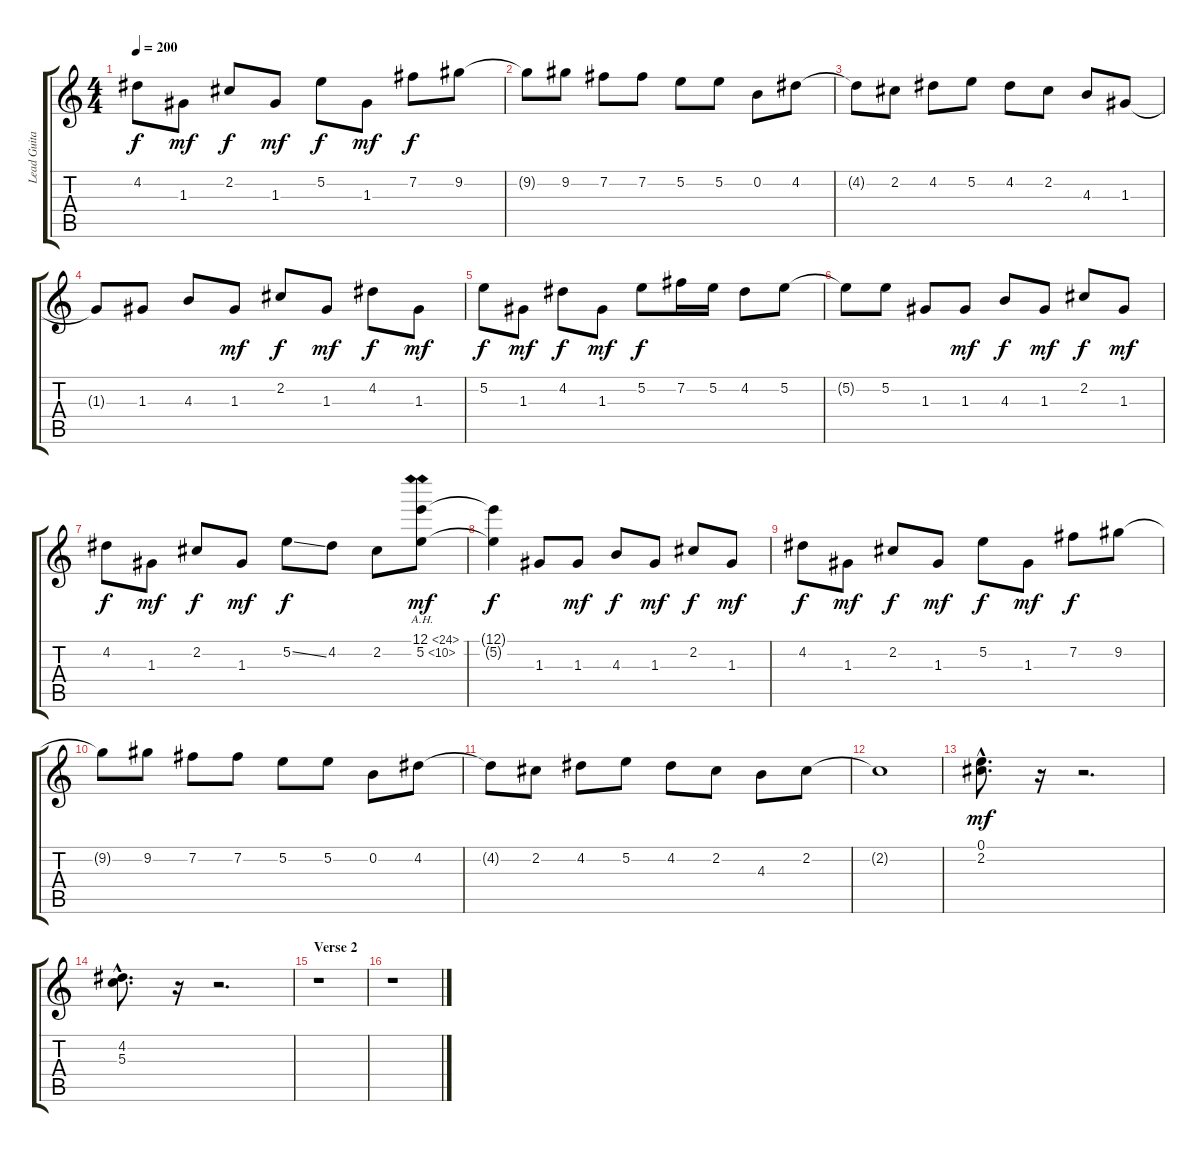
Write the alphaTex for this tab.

\track ("Lead Guitar (Totman)" "Lead Guita") {instrument distortionguitar}
\staff {score tabs}
\tuning (E4 B3 G3 D3 A2 E2) {hide}
\ts (4 4)
\tempo 200
\clef g2
\ks c
4.2.8{dy f} 1.3.8{dy mf} 2.2.8{dy f} 1.3.8{dy mf} 5.2.8{dy f} 1.3.8{dy mf} 7.2.8{dy f} 9.2.8 |
9.2{t}.8 9.2.8 7.2.8 7.2.8 5.2.8 5.2.8 0.2.8 4.2.8 |
4.2{t}.8 2.2.8 4.2.8 5.2.8 4.2.8 2.2.8 4.3.8 1.3.8 |
1.3{t}.8 1.3.8 4.3.8 1.3.8{dy mf} 2.2.8{dy f} 1.3.8{dy mf} 4.2.8{dy f} 1.3.8{dy mf} |
5.2.8{dy f} 1.3.8{dy mf} 4.2.8{dy f} 1.3.8{dy mf} 5.2.8{dy f} 7.2.16 5.2.16 4.2.8 5.2.8 |
5.2{t}.8 5.2.8 1.3.8 1.3.8{dy mf} 4.3.8{dy f} 1.3.8{dy mf} 2.2.8{dy f} 1.3.8{dy mf} |
4.2.8{dy f} 1.3.8{dy mf} 2.2.8{dy f} 1.3.8{dy mf} 5.2{ss}.8{dy f} 4.2.8 2.2.8 (12.1{ah 12} 5.2{ah 5}).8{dy mf} |
(12.1{t} 5.2{t}).4{dy f} 1.3.8 1.3.8{dy mf} 4.3.8{dy f} 1.3.8{dy mf} 2.2.8{dy f} 1.3.8{dy mf} |
4.2.8{dy f} 1.3.8{dy mf} 2.2.8{dy f} 1.3.8{dy mf} 5.2.8{dy f} 1.3.8{dy mf} 7.2.8{dy f} 9.2.8 |
9.2{t}.8 9.2.8 7.2.8 7.2.8 5.2.8 5.2.8 0.2.8 4.2.8 |
4.2{t}.8 2.2.8 4.2.8 5.2.8 4.2.8 2.2.8 4.3.8 2.2.8 |
2.2{t}.1 |
(0.1{hac} 2.2{hac}).8{d dy mf} r.16 r.2{d} |
(4.2{hac} 5.3{hac}).8{d} r.16 r.2{d} |
\section ("" "Verse 2")
r.1 |
r.1
